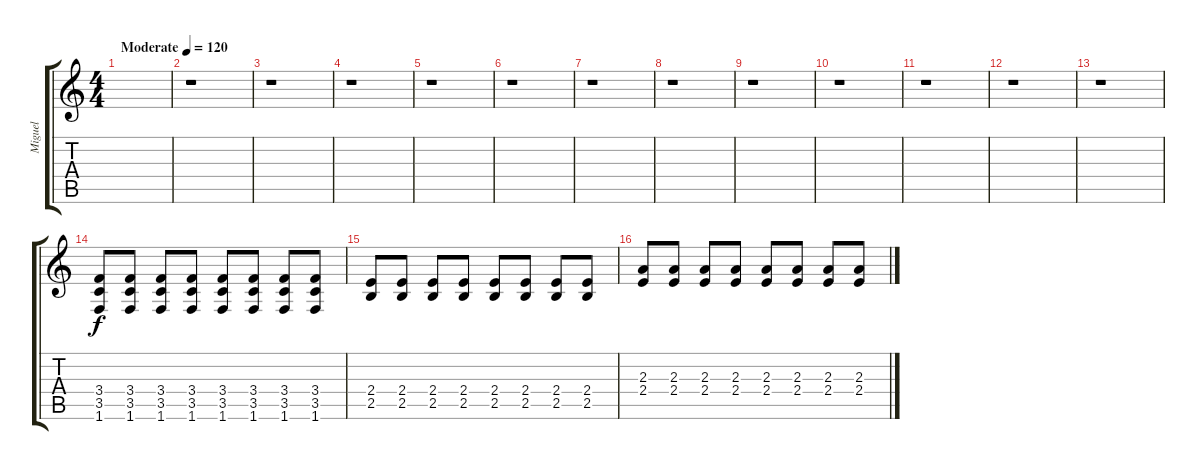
\track ("Miguel" "Miguel") {instrument distortionguitar}
\staff {score tabs}
\tuning (E4 B3 G3 D3 A2 E2) {hide}
\ts (4 4)
\tempo (120 "Moderate")
\clef g2
\ks c
|
r.1 |
r.1 |
r.1 |
r.1 |
r.1 |
r.1 |
r.1 |
r.1 |
r.1 |
r.1 |
r.1 |
r.1 |
(3.4 3.5 1.6).8 (3.4 3.5 1.6).8 (3.4 3.5 1.6).8 (3.4 3.5 1.6).8 (3.4 3.5 1.6).8 (3.4 3.5 1.6).8 (3.4 3.5 1.6).8 (3.4 3.5 1.6).8 |
(2.4 2.5).8 (2.4 2.5).8 (2.4 2.5).8 (2.4 2.5).8 (2.4 2.5).8 (2.4 2.5).8 (2.4 2.5).8 (2.4 2.5).8 |
(2.3 2.4).8 (2.3 2.4).8 (2.3 2.4).8 (2.3 2.4).8 (2.3 2.4).8 (2.3 2.4).8 (2.3 2.4).8 (2.3 2.4).8
